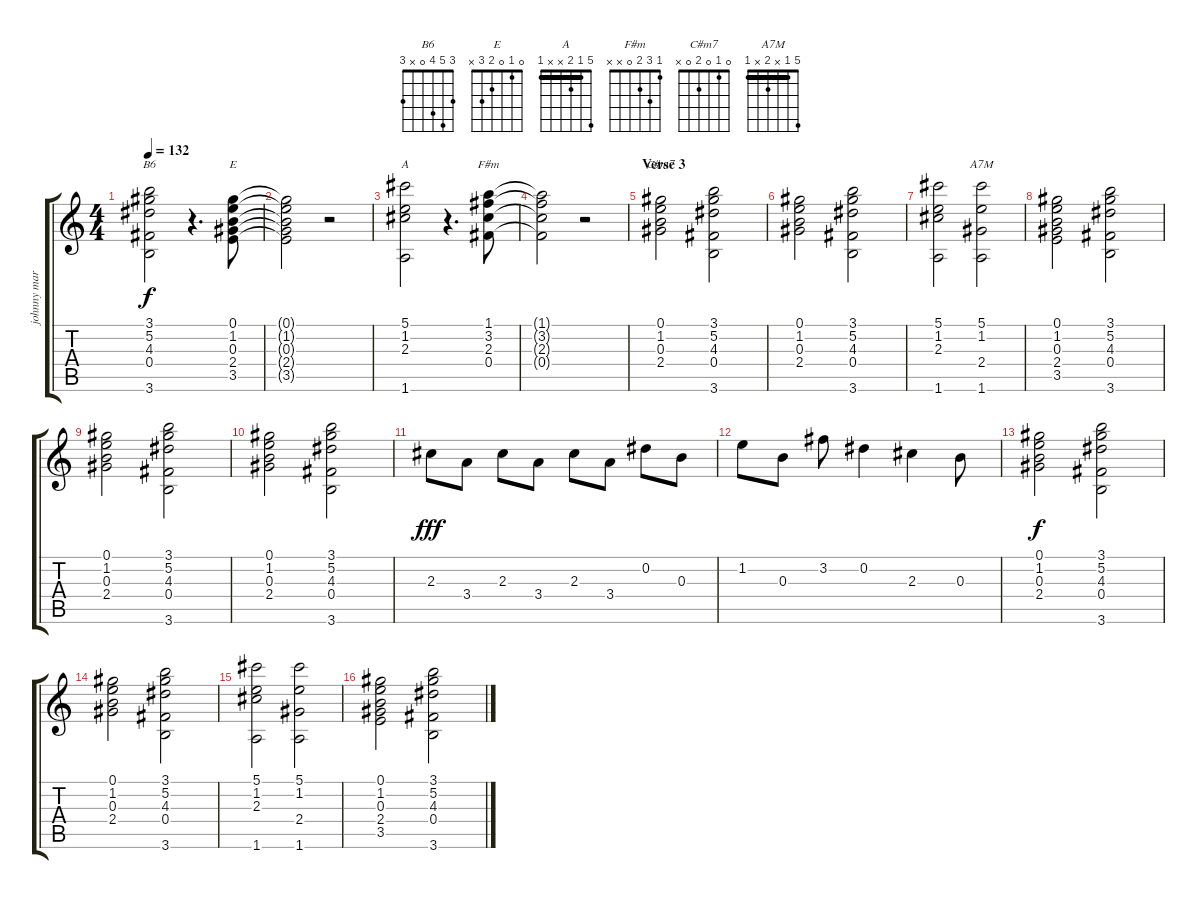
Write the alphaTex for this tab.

\track ("johnny marr 2" "johnny mar") {instrument acousticguitarsteel}
\staff {score tabs}
\tuning (Ab4 Eb4 B3 Gb3 Db3 Ab2) {hide}
\chord ("B6" 3 5 4 0 x 3)
\chord ("E" 0 1 0 2 3 x)
\chord ("A" 5 1 2 x x 1) {barre 1}
\chord ("F#m" 1 3 2 0 x x)
\chord ("C#m7" 0 1 0 2 0 x)
\chord ("A7M" 5 1 x 2 x 1) {barre 1}
\ts (4 4)
\tempo 132
\clef g2
\ks c
(3.1 5.2 4.3 0.4 3.6).2{ch "B6" dy f} r.4{d} (0.1 1.2 0.3 2.4 3.5).8{ch "E"} |
(0.1{t} 1.2{t} 0.3{t} 2.4{t} 3.5{t}).2 r.2 |
(5.1 1.2 2.3 1.6).2{ch "A"} r.4{d} (1.1 3.2 2.3 0.4).8{ch "F#m"} |
(1.1{t} 3.2{t} 2.3{t} 0.4{t}).2 r.2 |
\section ("" "Verse 3")
(0.1 1.2 0.3 2.4).2{ch "C#m7"} (3.1 5.2 4.3 0.4 3.6).2 |
(0.1 1.2 0.3 2.4).2 (3.1 5.2 4.3 0.4 3.6).2 |
(5.1 1.2 2.3 1.6).2 (5.1 1.2 2.4 1.6).2{ch "A7M"} |
(0.1 1.2 0.3 2.4 3.5).2 (3.1 5.2 4.3 0.4 3.6).2 |
(0.1 1.2 0.3 2.4).2 (3.1 5.2 4.3 0.4 3.6).2 |
(0.1 1.2 0.3 2.4).2 (3.1 5.2 4.3 0.4 3.6).2 |
2.3.8{dy fff instrument electricguitarjazz} 3.4.8 2.3.8 3.4.8 2.3.8 3.4.8 0.2.8 0.3.8 |
1.2.8 0.3.8 3.2.8 0.2.4 2.3.4 0.3.8 |
(0.1 1.2 0.3 2.4).2{dy f instrument acousticguitarsteel} (3.1 5.2 4.3 0.4 3.6).2 |
(0.1 1.2 0.3 2.4).2 (3.1 5.2 4.3 0.4 3.6).2 |
(5.1 1.2 2.3 1.6).2 (5.1 1.2 2.4 1.6).2 |
(0.1 1.2 0.3 2.4 3.5).2 (3.1 5.2 4.3 0.4 3.6).2
